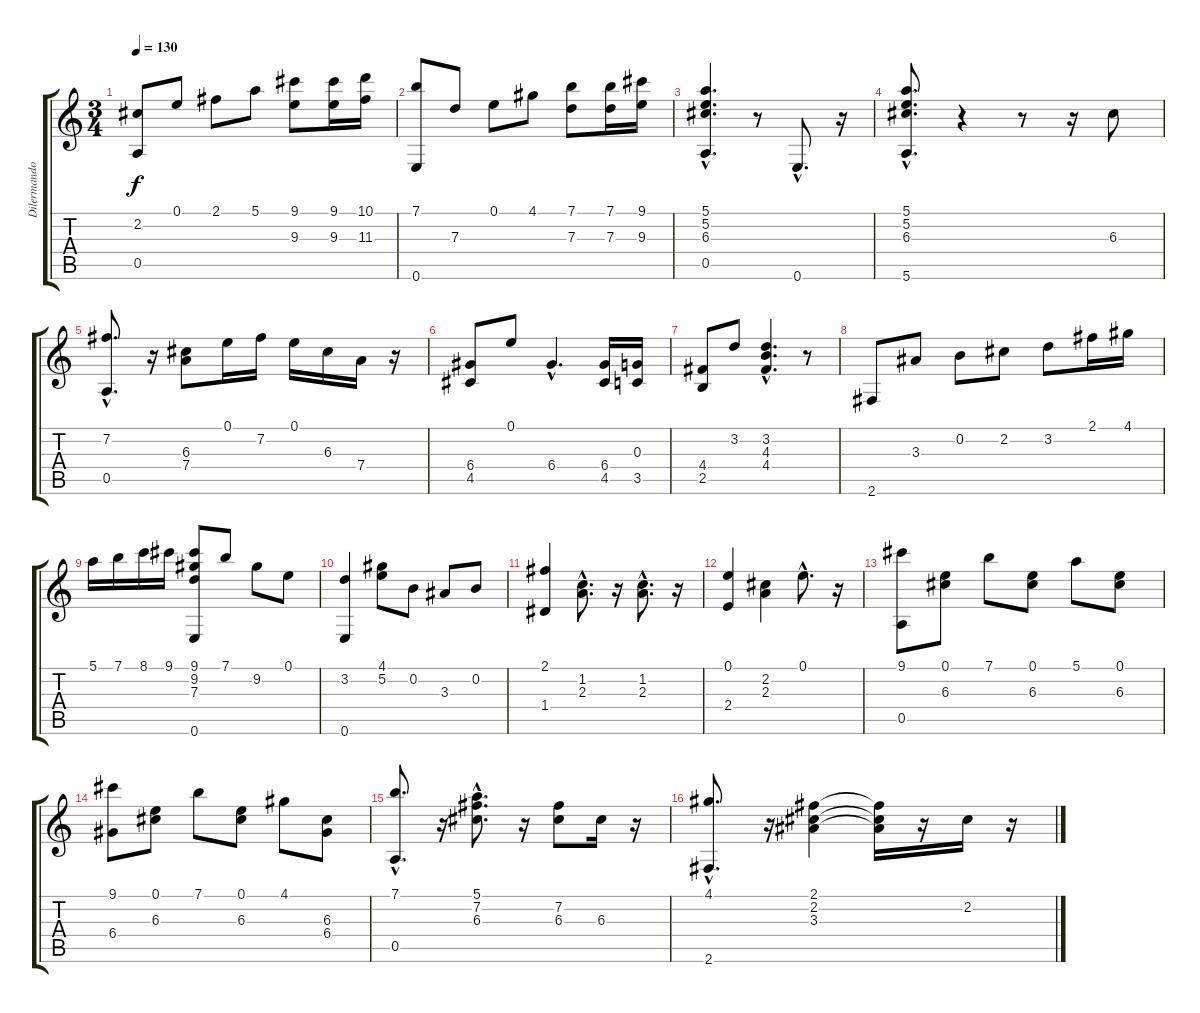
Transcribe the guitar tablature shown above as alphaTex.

\track ("Dilermando Reis" "Dilermando") {instrument acousticguitarnylon}
\staff {score tabs}
\tuning (E4 B3 G3 D3 A2 E2) {hide}
\ts (3 4)
\tempo 130
\clef g2
\ks c
(2.2 0.5).8{dy f} 0.1.8 2.1.8 5.1.8 (9.1 9.3).8 (9.1 9.3).16 (10.1 11.3).16 |
(7.1 0.6).8 7.3.8 0.1.8 4.1.8 (7.1 7.3).8 (7.1 7.3).16 (9.1 9.3).16 |
(5.1{hac} 5.2{hac} 6.3{hac} 0.5{hac}).4{d} r.8 0.6{hac}.8{d} r.16 |
(5.1{hac} 5.2{hac} 6.3{hac} 5.6{hac}).8{d} r.4 r.8 r.16 6.3.8 |
(7.2{hac} 0.5{hac}).8{d} r.16 (6.3 7.4).8 0.1.16 7.2.16 0.1.16 6.3.16 7.4.16 r.16 |
(6.4 4.5).8 0.1.8 6.4{hac}.4{d} (6.4 4.5).16 (0.3 3.5).16 |
(4.4 2.5).8 3.2.8 (3.2{hac} 4.3{hac} 4.4{hac}).4{d} r.8 |
2.6.8 3.3.8 0.2.8 2.2.8 3.2.8 2.1.16 4.1.16 |
5.1.16 7.1.16 8.1.16 9.1.16 (9.1 9.2 7.3 0.6).8 7.1.8 9.2.8 0.1.8 |
(3.2 0.6).4 (4.1 5.2).8 0.2.8 3.3.8 0.2.8 |
(2.1 1.4).4 (1.2{hac} 2.3{hac}).8{d} r.16 (1.2{hac} 2.3{hac}).8{d} r.16 |
(0.1 2.4).4 (2.2 2.3).4 0.1{hac}.8{d} r.16 |
(9.1 0.5).8 (0.1 6.3).8 7.1.8 (0.1 6.3).8 5.1.8 (0.1 6.3).8 |
(9.1 6.4).8 (0.1 6.3).8 7.1.8 (0.1 6.3).8 4.1.8 (6.3 6.4).8 |
(7.1{hac} 0.5{hac}).8{d} r.16 (5.1{hac} 7.2{hac} 6.3{hac}).8{d} r.16 (7.2 6.3).8 6.3.16 r.16 |
(4.1{hac} 2.6{hac}).8{d} r.16 (2.1 2.2 3.3).4 (2.1{t} 2.2{t} 3.3{t}).16 r.16 2.2.16 r.16
